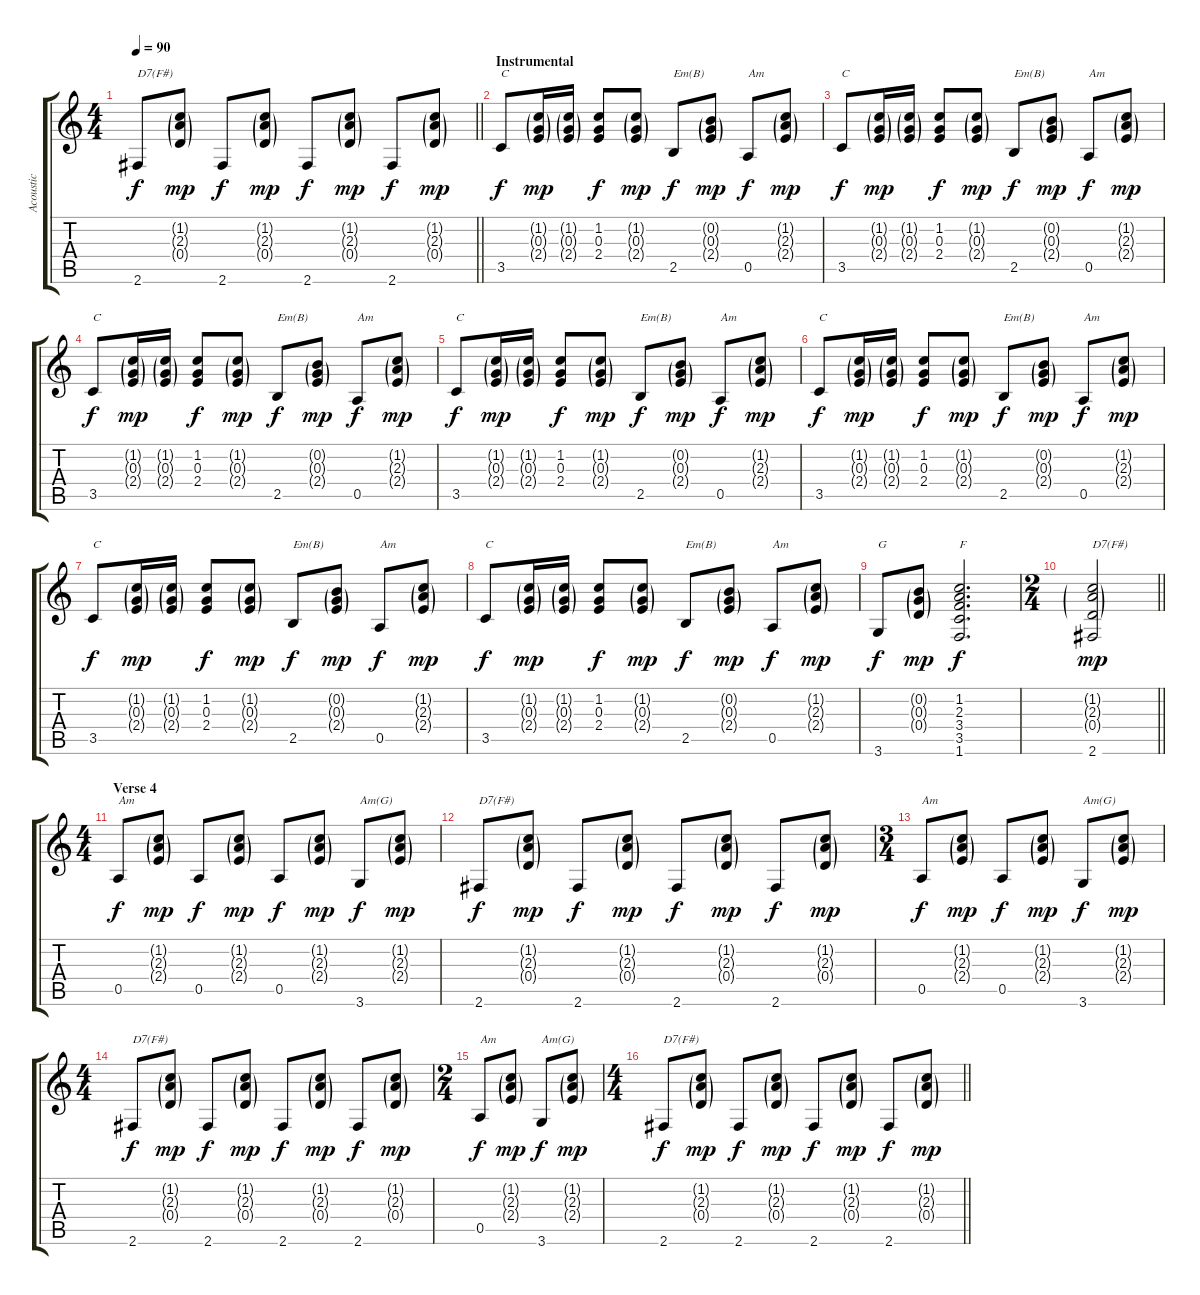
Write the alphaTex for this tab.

\track ("Acoustic" "Acoustic") {instrument acousticguitarsteel}
\staff {score tabs}
\tuning (E4 B3 G3 D3 A2 E2) {hide}
\ts (4 4)
\tempo 90
\clef g2
\barLineRight lightlight
\ks c
2.6.8{txt "D7(F#)" dy f} (1.2{g} 2.3{g} 0.4{g}).8{dy mp} 2.6.8{dy f} (1.2{g} 2.3{g} 0.4{g}).8{dy mp} 2.6.8{dy f} (1.2{g} 2.3{g} 0.4{g}).8{dy mp} 2.6.8{dy f} (1.2{g} 2.3{g} 0.4{g}).8{dy mp} |
\section ("" "Instrumental")
3.5.8{txt "C" dy f} (1.2{g} 0.3{g} 2.4{g}).16{dy mp} (1.2{g} 0.3{g} 2.4{g}).16 (1.2 0.3 2.4).8{dy f} (1.2{g} 0.3{g} 2.4{g}).8{dy mp} 2.5.8{txt "Em(B)" dy f} (0.2{g} 0.3{g} 2.4{g}).8{dy mp} 0.5.8{txt "Am" dy f} (1.2{g} 2.3{g} 2.4{g}).8{dy mp} |
3.5.8{txt "C" dy f} (1.2{g} 0.3{g} 2.4{g}).16{dy mp} (1.2{g} 0.3{g} 2.4{g}).16 (1.2 0.3 2.4).8{dy f} (1.2{g} 0.3{g} 2.4{g}).8{dy mp} 2.5.8{txt "Em(B)" dy f} (0.2{g} 0.3{g} 2.4{g}).8{dy mp} 0.5.8{txt "Am" dy f} (1.2{g} 2.3{g} 2.4{g}).8{dy mp} |
3.5.8{txt "C" dy f} (1.2{g} 0.3{g} 2.4{g}).16{dy mp} (1.2{g} 0.3{g} 2.4{g}).16 (1.2 0.3 2.4).8{dy f} (1.2{g} 0.3{g} 2.4{g}).8{dy mp} 2.5.8{txt "Em(B)" dy f} (0.2{g} 0.3{g} 2.4{g}).8{dy mp} 0.5.8{txt "Am" dy f} (1.2{g} 2.3{g} 2.4{g}).8{dy mp} |
3.5.8{txt "C" dy f} (1.2{g} 0.3{g} 2.4{g}).16{dy mp} (1.2{g} 0.3{g} 2.4{g}).16 (1.2 0.3 2.4).8{dy f} (1.2{g} 0.3{g} 2.4{g}).8{dy mp} 2.5.8{txt "Em(B)" dy f} (0.2{g} 0.3{g} 2.4{g}).8{dy mp} 0.5.8{txt "Am" dy f} (1.2{g} 2.3{g} 2.4{g}).8{dy mp} |
3.5.8{txt "C" dy f} (1.2{g} 0.3{g} 2.4{g}).16{dy mp} (1.2{g} 0.3{g} 2.4{g}).16 (1.2 0.3 2.4).8{dy f} (1.2{g} 0.3{g} 2.4{g}).8{dy mp} 2.5.8{txt "Em(B)" dy f} (0.2{g} 0.3{g} 2.4{g}).8{dy mp} 0.5.8{txt "Am" dy f} (1.2{g} 2.3{g} 2.4{g}).8{dy mp} |
3.5.8{txt "C" dy f} (1.2{g} 0.3{g} 2.4{g}).16{dy mp} (1.2{g} 0.3{g} 2.4{g}).16 (1.2 0.3 2.4).8{dy f} (1.2{g} 0.3{g} 2.4{g}).8{dy mp} 2.5.8{txt "Em(B)" dy f} (0.2{g} 0.3{g} 2.4{g}).8{dy mp} 0.5.8{txt "Am" dy f} (1.2{g} 2.3{g} 2.4{g}).8{dy mp} |
3.5.8{txt "C" dy f} (1.2{g} 0.3{g} 2.4{g}).16{dy mp} (1.2{g} 0.3{g} 2.4{g}).16 (1.2 0.3 2.4).8{dy f} (1.2{g} 0.3{g} 2.4{g}).8{dy mp} 2.5.8{txt "Em(B)" dy f} (0.2{g} 0.3{g} 2.4{g}).8{dy mp} 0.5.8{txt "Am" dy f} (1.2{g} 2.3{g} 2.4{g}).8{dy mp} |
3.6.8{txt "G" dy f} (0.2{g} 0.3{g} 0.4{g}).8{dy mp} (1.2 2.3 3.4 3.5 1.6).2{d txt "F" dy f} |
\ts (2 4)
\barLineRight lightlight
(1.2{g} 2.3{g} 0.4{g} 2.6).2{txt "D7(F#)" dy mp} |
\ts (4 4)
\section ("" "Verse 4")
0.5.8{txt "Am" dy f} (1.2{g} 2.3{g} 2.4{g}).8{dy mp} 0.5.8{dy f} (1.2{g} 2.3{g} 2.4{g}).8{dy mp} 0.5.8{dy f} (1.2{g} 2.3{g} 2.4{g}).8{dy mp} 3.6.8{txt "Am(G)" dy f} (1.2{g} 2.3{g} 2.4{g}).8{dy mp} |
2.6.8{txt "D7(F#)" dy f} (1.2{g} 2.3{g} 0.4{g}).8{dy mp} 2.6.8{dy f} (1.2{g} 2.3{g} 0.4{g}).8{dy mp} 2.6.8{dy f} (1.2{g} 2.3{g} 0.4{g}).8{dy mp} 2.6.8{dy f} (1.2{g} 2.3{g} 0.4{g}).8{dy mp} |
\ts (3 4)
0.5.8{txt "Am" dy f} (1.2{g} 2.3{g} 2.4{g}).8{dy mp} 0.5.8{dy f} (1.2{g} 2.3{g} 2.4{g}).8{dy mp} 3.6.8{txt "Am(G)" dy f} (1.2{g} 2.3{g} 2.4{g}).8{dy mp} |
\ts (4 4)
2.6.8{txt "D7(F#)" dy f} (1.2{g} 2.3{g} 0.4{g}).8{dy mp} 2.6.8{dy f} (1.2{g} 2.3{g} 0.4{g}).8{dy mp} 2.6.8{dy f} (1.2{g} 2.3{g} 0.4{g}).8{dy mp} 2.6.8{dy f} (1.2{g} 2.3{g} 0.4{g}).8{dy mp} |
\ts (2 4)
0.5.8{txt "Am" dy f} (1.2{g} 2.3{g} 2.4{g}).8{dy mp} 3.6.8{txt "Am(G)" dy f} (1.2{g} 2.3{g} 2.4{g}).8{dy mp} |
\ts (4 4)
\barLineRight lightlight
2.6.8{txt "D7(F#)" dy f} (1.2{g} 2.3{g} 0.4{g}).8{dy mp} 2.6.8{dy f} (1.2{g} 2.3{g} 0.4{g}).8{dy mp} 2.6.8{dy f} (1.2{g} 2.3{g} 0.4{g}).8{dy mp} 2.6.8{dy f} (1.2{g} 2.3{g} 0.4{g}).8{dy mp}
